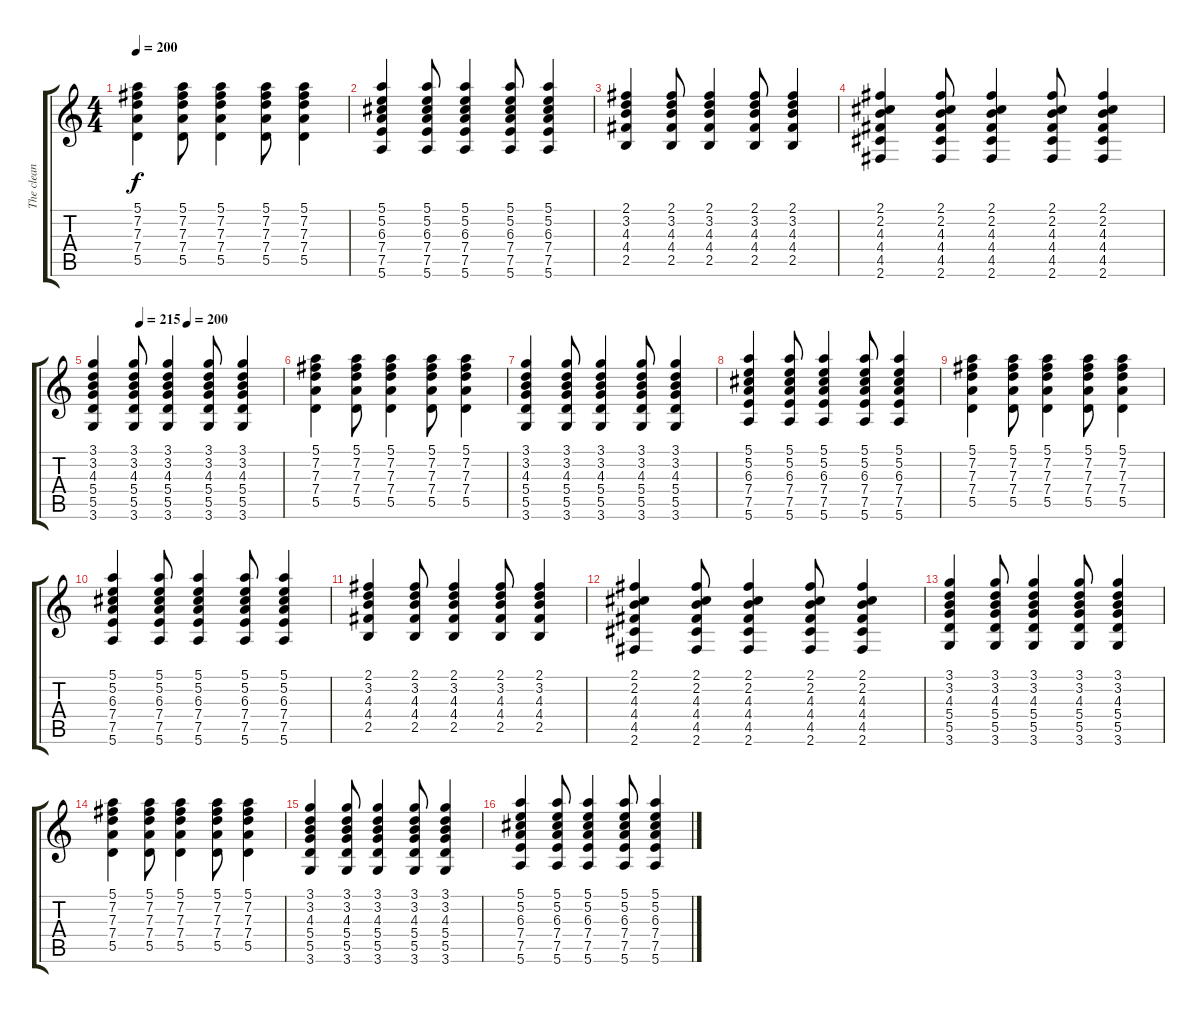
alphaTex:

\track ("The clean guitar" "The clean ") {instrument electricguitarclean}
\staff {score tabs}
\tuning (E4 B3 G3 D3 A2 E2) {hide}
\ts (4 4)
\tempo 200
\clef g2
\ks c
(5.1 7.2 7.3 7.4 5.5).4{dy f} (5.1 7.2 7.3 7.4 5.5).8 (5.1 7.2 7.3 7.4 5.5).4 (5.1 7.2 7.3 7.4 5.5).8 (5.1 7.2 7.3 7.4 5.5).4 |
(5.1 5.2 6.3 7.4 7.5 5.6).4 (5.1 5.2 6.3 7.4 7.5 5.6).8 (5.1 5.2 6.3 7.4 7.5 5.6).4 (5.1 5.2 6.3 7.4 7.5 5.6).8 (5.1 5.2 6.3 7.4 7.5 5.6).4 |
(2.1 3.2 4.3 4.4 2.5).4 (2.1 3.2 4.3 4.4 2.5).8 (2.1 3.2 4.3 4.4 2.5).4 (2.1 3.2 4.3 4.4 2.5).8 (2.1 3.2 4.3 4.4 2.5).4 |
(2.1 2.2 4.3 4.4 4.5 2.6).4 (2.1 2.2 4.3 4.4 4.5 2.6).8 (2.1 2.2 4.3 4.4 4.5 2.6).4 (2.1 2.2 4.3 4.4 4.5 2.6).8 (2.1 2.2 4.3 4.4 4.5 2.6).4 |
\tempo (215 0.25)
\tempo (200 0.5)
(3.1 3.2 4.3 5.4 5.5 3.6).4 (3.1 3.2 4.3 5.4 5.5 3.6).8 (3.1 3.2 4.3 5.4 5.5 3.6).4 (3.1 3.2 4.3 5.4 5.5 3.6).8 (3.1 3.2 4.3 5.4 5.5 3.6).4 |
(5.1 7.2 7.3 7.4 5.5).4 (5.1 7.2 7.3 7.4 5.5).8 (5.1 7.2 7.3 7.4 5.5).4 (5.1 7.2 7.3 7.4 5.5).8 (5.1 7.2 7.3 7.4 5.5).4 |
(3.1 3.2 4.3 5.4 5.5 3.6).4 (3.1 3.2 4.3 5.4 5.5 3.6).8 (3.1 3.2 4.3 5.4 5.5 3.6).4 (3.1 3.2 4.3 5.4 5.5 3.6).8 (3.1 3.2 4.3 5.4 5.5 3.6).4 |
(5.1 5.2 6.3 7.4 7.5 5.6).4 (5.1 5.2 6.3 7.4 7.5 5.6).8 (5.1 5.2 6.3 7.4 7.5 5.6).4 (5.1 5.2 6.3 7.4 7.5 5.6).8 (5.1 5.2 6.3 7.4 7.5 5.6).4 |
(5.1 7.2 7.3 7.4 5.5).4 (5.1 7.2 7.3 7.4 5.5).8 (5.1 7.2 7.3 7.4 5.5).4 (5.1 7.2 7.3 7.4 5.5).8 (5.1 7.2 7.3 7.4 5.5).4 |
(5.1 5.2 6.3 7.4 7.5 5.6).4 (5.1 5.2 6.3 7.4 7.5 5.6).8 (5.1 5.2 6.3 7.4 7.5 5.6).4 (5.1 5.2 6.3 7.4 7.5 5.6).8 (5.1 5.2 6.3 7.4 7.5 5.6).4 |
(2.1 3.2 4.3 4.4 2.5).4 (2.1 3.2 4.3 4.4 2.5).8 (2.1 3.2 4.3 4.4 2.5).4 (2.1 3.2 4.3 4.4 2.5).8 (2.1 3.2 4.3 4.4 2.5).4 |
(2.1 2.2 4.3 4.4 4.5 2.6).4 (2.1 2.2 4.3 4.4 4.5 2.6).8 (2.1 2.2 4.3 4.4 4.5 2.6).4 (2.1 2.2 4.3 4.4 4.5 2.6).8 (2.1 2.2 4.3 4.4 4.5 2.6).4 |
(3.1 3.2 4.3 5.4 5.5 3.6).4 (3.1 3.2 4.3 5.4 5.5 3.6).8 (3.1 3.2 4.3 5.4 5.5 3.6).4 (3.1 3.2 4.3 5.4 5.5 3.6).8 (3.1 3.2 4.3 5.4 5.5 3.6).4 |
(5.1 7.2 7.3 7.4 5.5).4 (5.1 7.2 7.3 7.4 5.5).8 (5.1 7.2 7.3 7.4 5.5).4 (5.1 7.2 7.3 7.4 5.5).8 (5.1 7.2 7.3 7.4 5.5).4 |
(3.1 3.2 4.3 5.4 5.5 3.6).4 (3.1 3.2 4.3 5.4 5.5 3.6).8 (3.1 3.2 4.3 5.4 5.5 3.6).4 (3.1 3.2 4.3 5.4 5.5 3.6).8 (3.1 3.2 4.3 5.4 5.5 3.6).4 |
(5.1 5.2 6.3 7.4 7.5 5.6).4 (5.1 5.2 6.3 7.4 7.5 5.6).8 (5.1 5.2 6.3 7.4 7.5 5.6).4 (5.1 5.2 6.3 7.4 7.5 5.6).8 (5.1 5.2 6.3 7.4 7.5 5.6).4
